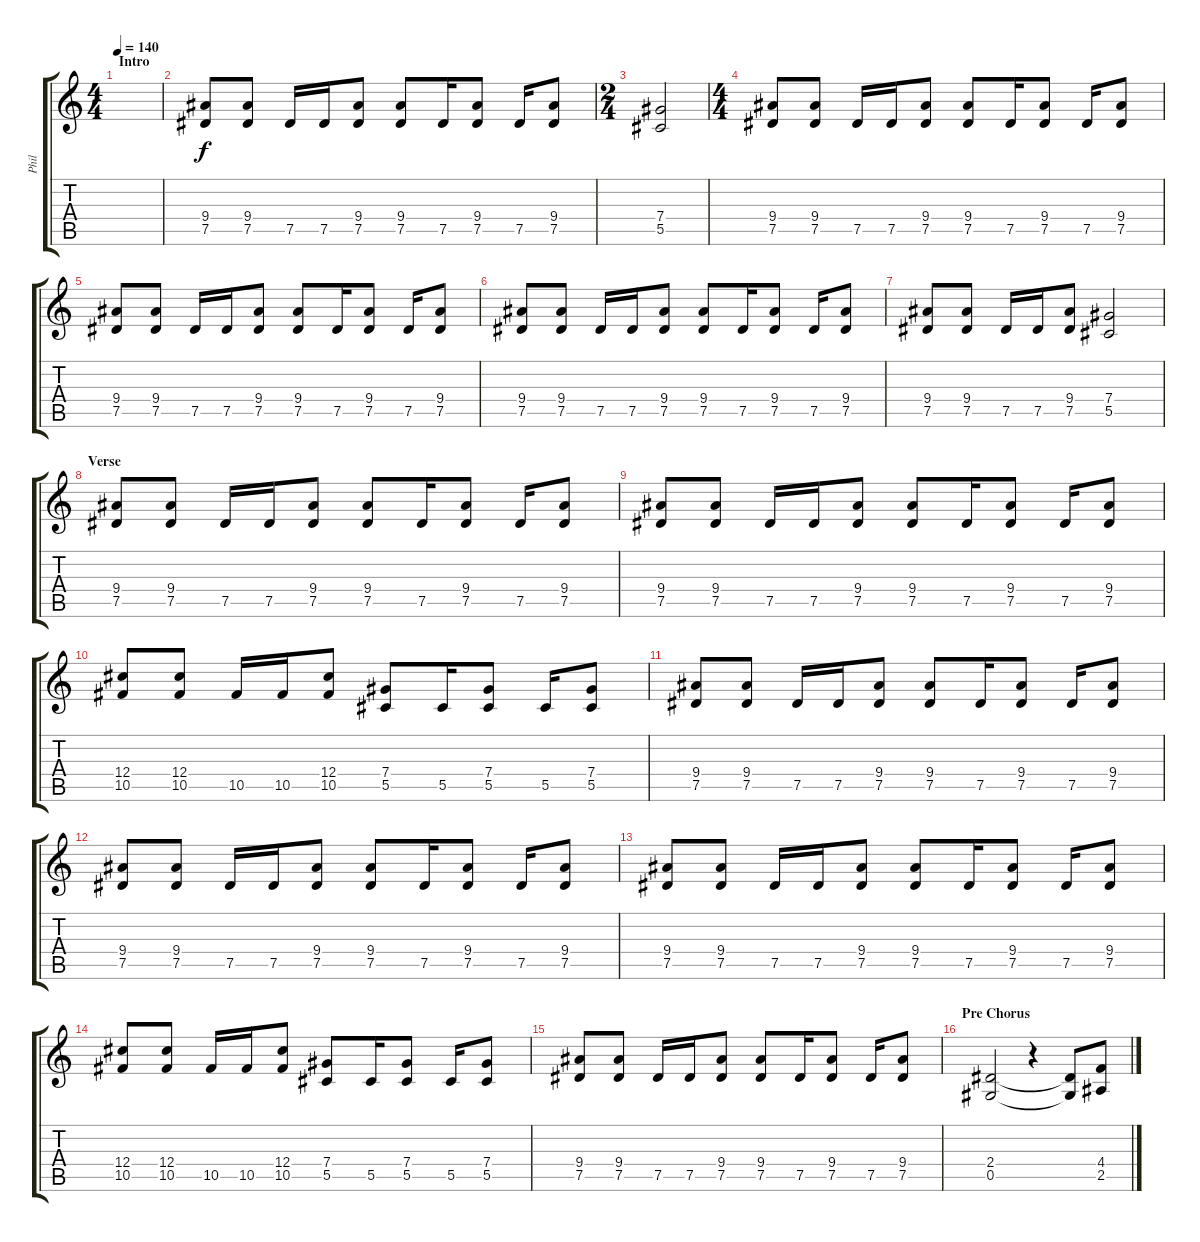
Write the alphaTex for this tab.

\track ("Phil" "Phil") {instrument distortionguitar}
\staff {score tabs}
\tuning (Eb4 Bb3 Gb3 Db3 Ab2 Eb2) {hide}
\ts (4 4)
\section ("" "Intro")
\tempo 140
\clef g2
\ks c
|
(9.4 7.5).8 (9.4 7.5).8 7.5.16 7.5.16 (9.4 7.5).8 (9.4 7.5).8 7.5.16 (9.4 7.5).8 7.5.16 (9.4 7.5).8 |
\ts (2 4)
(7.4 5.5).2 |
\ts (4 4)
(9.4 7.5).8 (9.4 7.5).8 7.5.16 7.5.16 (9.4 7.5).8 (9.4 7.5).8 7.5.16 (9.4 7.5).8 7.5.16 (9.4 7.5).8 |
(9.4 7.5).8 (9.4 7.5).8 7.5.16 7.5.16 (9.4 7.5).8 (9.4 7.5).8 7.5.16 (9.4 7.5).8 7.5.16 (9.4 7.5).8 |
(9.4 7.5).8 (9.4 7.5).8 7.5.16 7.5.16 (9.4 7.5).8 (9.4 7.5).8 7.5.16 (9.4 7.5).8 7.5.16 (9.4 7.5).8 |
(9.4 7.5).8 (9.4 7.5).8 7.5.16 7.5.16 (9.4 7.5).8 (7.4 5.5).2 |
\section ("" "Verse")
(9.4 7.5).8 (9.4 7.5).8 7.5.16 7.5.16 (9.4 7.5).8 (9.4 7.5).8 7.5.16 (9.4 7.5).8 7.5.16 (9.4 7.5).8 |
(9.4 7.5).8 (9.4 7.5).8 7.5.16 7.5.16 (9.4 7.5).8 (9.4 7.5).8 7.5.16 (9.4 7.5).8 7.5.16 (9.4 7.5).8 |
(12.4 10.5).8 (12.4 10.5).8 10.5.16 10.5.16 (12.4 10.5).8 (7.4 5.5).8 5.5.16 (7.4 5.5).8 5.5.16 (7.4 5.5).8 |
(9.4 7.5).8 (9.4 7.5).8 7.5.16 7.5.16 (9.4 7.5).8 (9.4 7.5).8 7.5.16 (9.4 7.5).8 7.5.16 (9.4 7.5).8 |
(9.4 7.5).8 (9.4 7.5).8 7.5.16 7.5.16 (9.4 7.5).8 (9.4 7.5).8 7.5.16 (9.4 7.5).8 7.5.16 (9.4 7.5).8 |
(9.4 7.5).8 (9.4 7.5).8 7.5.16 7.5.16 (9.4 7.5).8 (9.4 7.5).8 7.5.16 (9.4 7.5).8 7.5.16 (9.4 7.5).8 |
(12.4 10.5).8 (12.4 10.5).8 10.5.16 10.5.16 (12.4 10.5).8 (7.4 5.5).8 5.5.16 (7.4 5.5).8 5.5.16 (7.4 5.5).8 |
(9.4 7.5).8 (9.4 7.5).8 7.5.16 7.5.16 (9.4 7.5).8 (9.4 7.5).8 7.5.16 (9.4 7.5).8 7.5.16 (9.4 7.5).8 |
\section ("" "Pre Chorus")
(2.4 0.5).2 r.4 (2.4{t} 0.5{t}).8 (4.4 2.5).8
